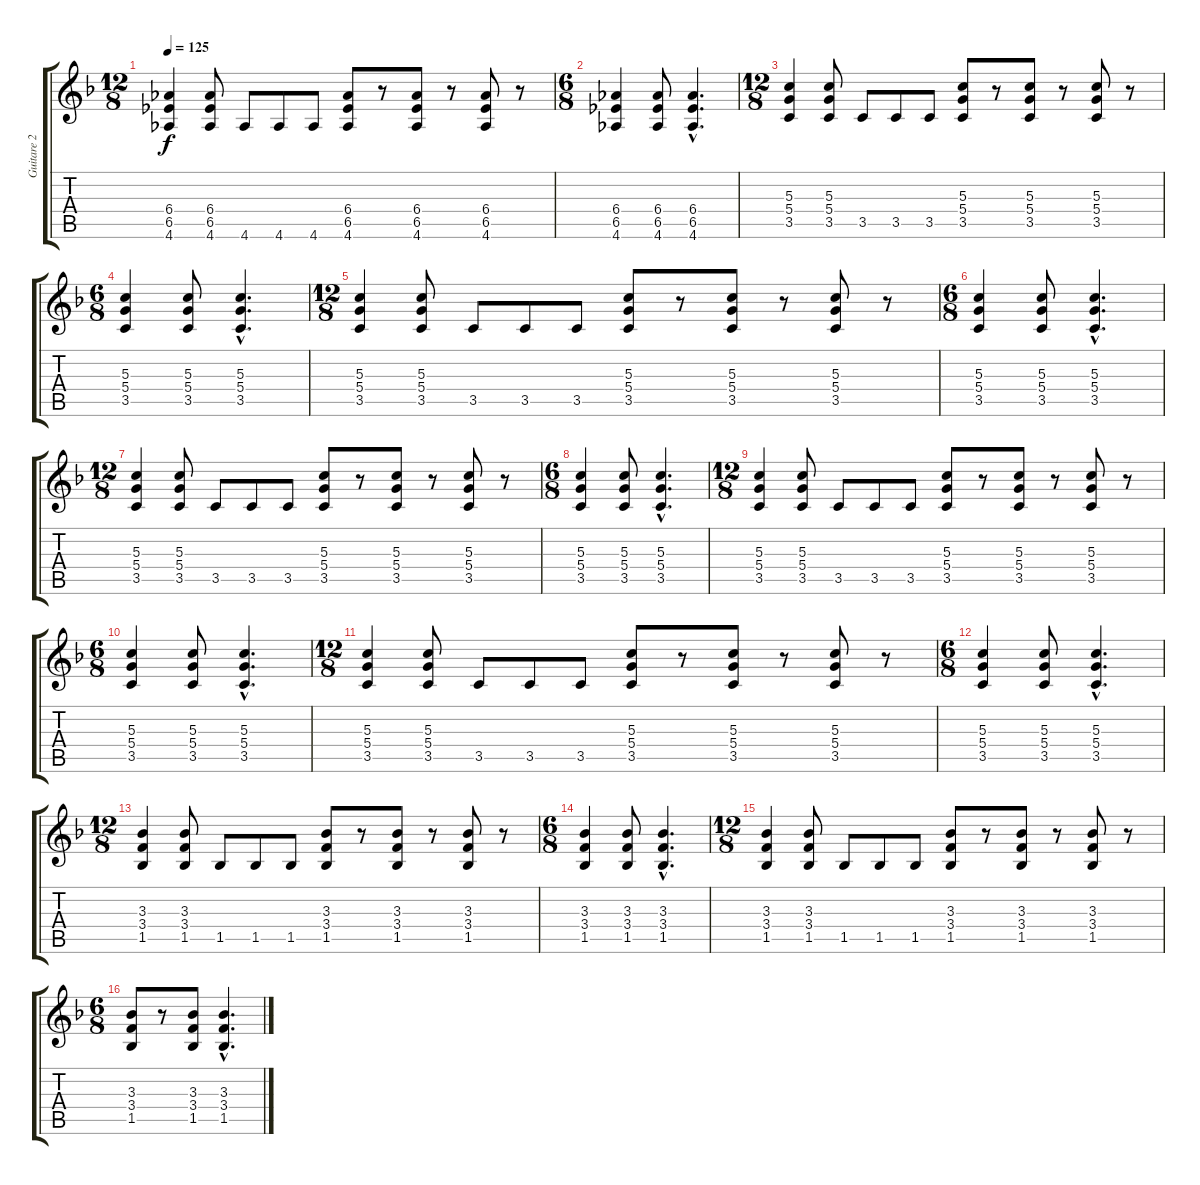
\track ("Guitare 2" "Guitare 2") {instrument acousticguitarnylon}
\staff {score tabs}
\tuning (E4 B3 G3 D3 A2 E2) {hide}
\ts (12 8)
\tempo 125
\clef g2
\ks f
(6.4 6.5 4.6).4{dy f} (6.4 6.5 4.6).8 4.6.8 4.6.8 4.6.8 (6.4 6.5 4.6).8 r.8 (6.4 6.5 4.6).8 r.8 (6.4 6.5 4.6).8 r.8 |
\ts (6 8)
(6.4 6.5 4.6).4 (6.4 6.5 4.6).8 (6.4{hac} 6.5{hac} 4.6{hac}).4{d} |
\ts (12 8)
(5.3 5.4 3.5).4 (5.3 5.4 3.5).8 3.5.8 3.5.8 3.5.8 (5.3 5.4 3.5).8 r.8 (5.3 5.4 3.5).8 r.8 (5.3 5.4 3.5).8 r.8 |
\ts (6 8)
(5.3 5.4 3.5).4 (5.3 5.4 3.5).8 (5.3{hac} 5.4{hac} 3.5{hac}).4{d} |
\ts (12 8)
(5.3 5.4 3.5).4 (5.3 5.4 3.5).8 3.5.8 3.5.8 3.5.8 (5.3 5.4 3.5).8 r.8 (5.3 5.4 3.5).8 r.8 (5.3 5.4 3.5).8 r.8 |
\ts (6 8)
(5.3 5.4 3.5).4 (5.3 5.4 3.5).8 (5.3{hac} 5.4{hac} 3.5{hac}).4{d} |
\ts (12 8)
(5.3 5.4 3.5).4 (5.3 5.4 3.5).8 3.5.8 3.5.8 3.5.8 (5.3 5.4 3.5).8 r.8 (5.3 5.4 3.5).8 r.8 (5.3 5.4 3.5).8 r.8 |
\ts (6 8)
(5.3 5.4 3.5).4 (5.3 5.4 3.5).8 (5.3{hac} 5.4{hac} 3.5{hac}).4{d} |
\ts (12 8)
(5.3 5.4 3.5).4 (5.3 5.4 3.5).8 3.5.8 3.5.8 3.5.8 (5.3 5.4 3.5).8 r.8 (5.3 5.4 3.5).8 r.8 (5.3 5.4 3.5).8 r.8 |
\ts (6 8)
(5.3 5.4 3.5).4 (5.3 5.4 3.5).8 (5.3{hac} 5.4{hac} 3.5{hac}).4{d} |
\ts (12 8)
(5.3 5.4 3.5).4 (5.3 5.4 3.5).8 3.5.8 3.5.8 3.5.8 (5.3 5.4 3.5).8 r.8 (5.3 5.4 3.5).8 r.8 (5.3 5.4 3.5).8 r.8 |
\ts (6 8)
(5.3 5.4 3.5).4 (5.3 5.4 3.5).8 (5.3{hac} 5.4{hac} 3.5{hac}).4{d} |
\ts (12 8)
(3.3 3.4 1.5).4 (3.3 3.4 1.5).8 1.5.8 1.5.8 1.5.8 (3.3 3.4 1.5).8 r.8 (3.3 3.4 1.5).8 r.8 (3.3 3.4 1.5).8 r.8 |
\ts (6 8)
(3.3 3.4 1.5).4 (3.3 3.4 1.5).8 (3.3{hac} 3.4{hac} 1.5{hac}).4{d} |
\ts (12 8)
(3.3 3.4 1.5).4 (3.3 3.4 1.5).8 1.5.8 1.5.8 1.5.8 (3.3 3.4 1.5).8 r.8 (3.3 3.4 1.5).8 r.8 (3.3 3.4 1.5).8 r.8 |
\ts (6 8)
(3.3 3.4 1.5).8 r.8 (3.3 3.4 1.5).8 (3.3{hac} 3.4{hac} 1.5{hac}).4{d}
